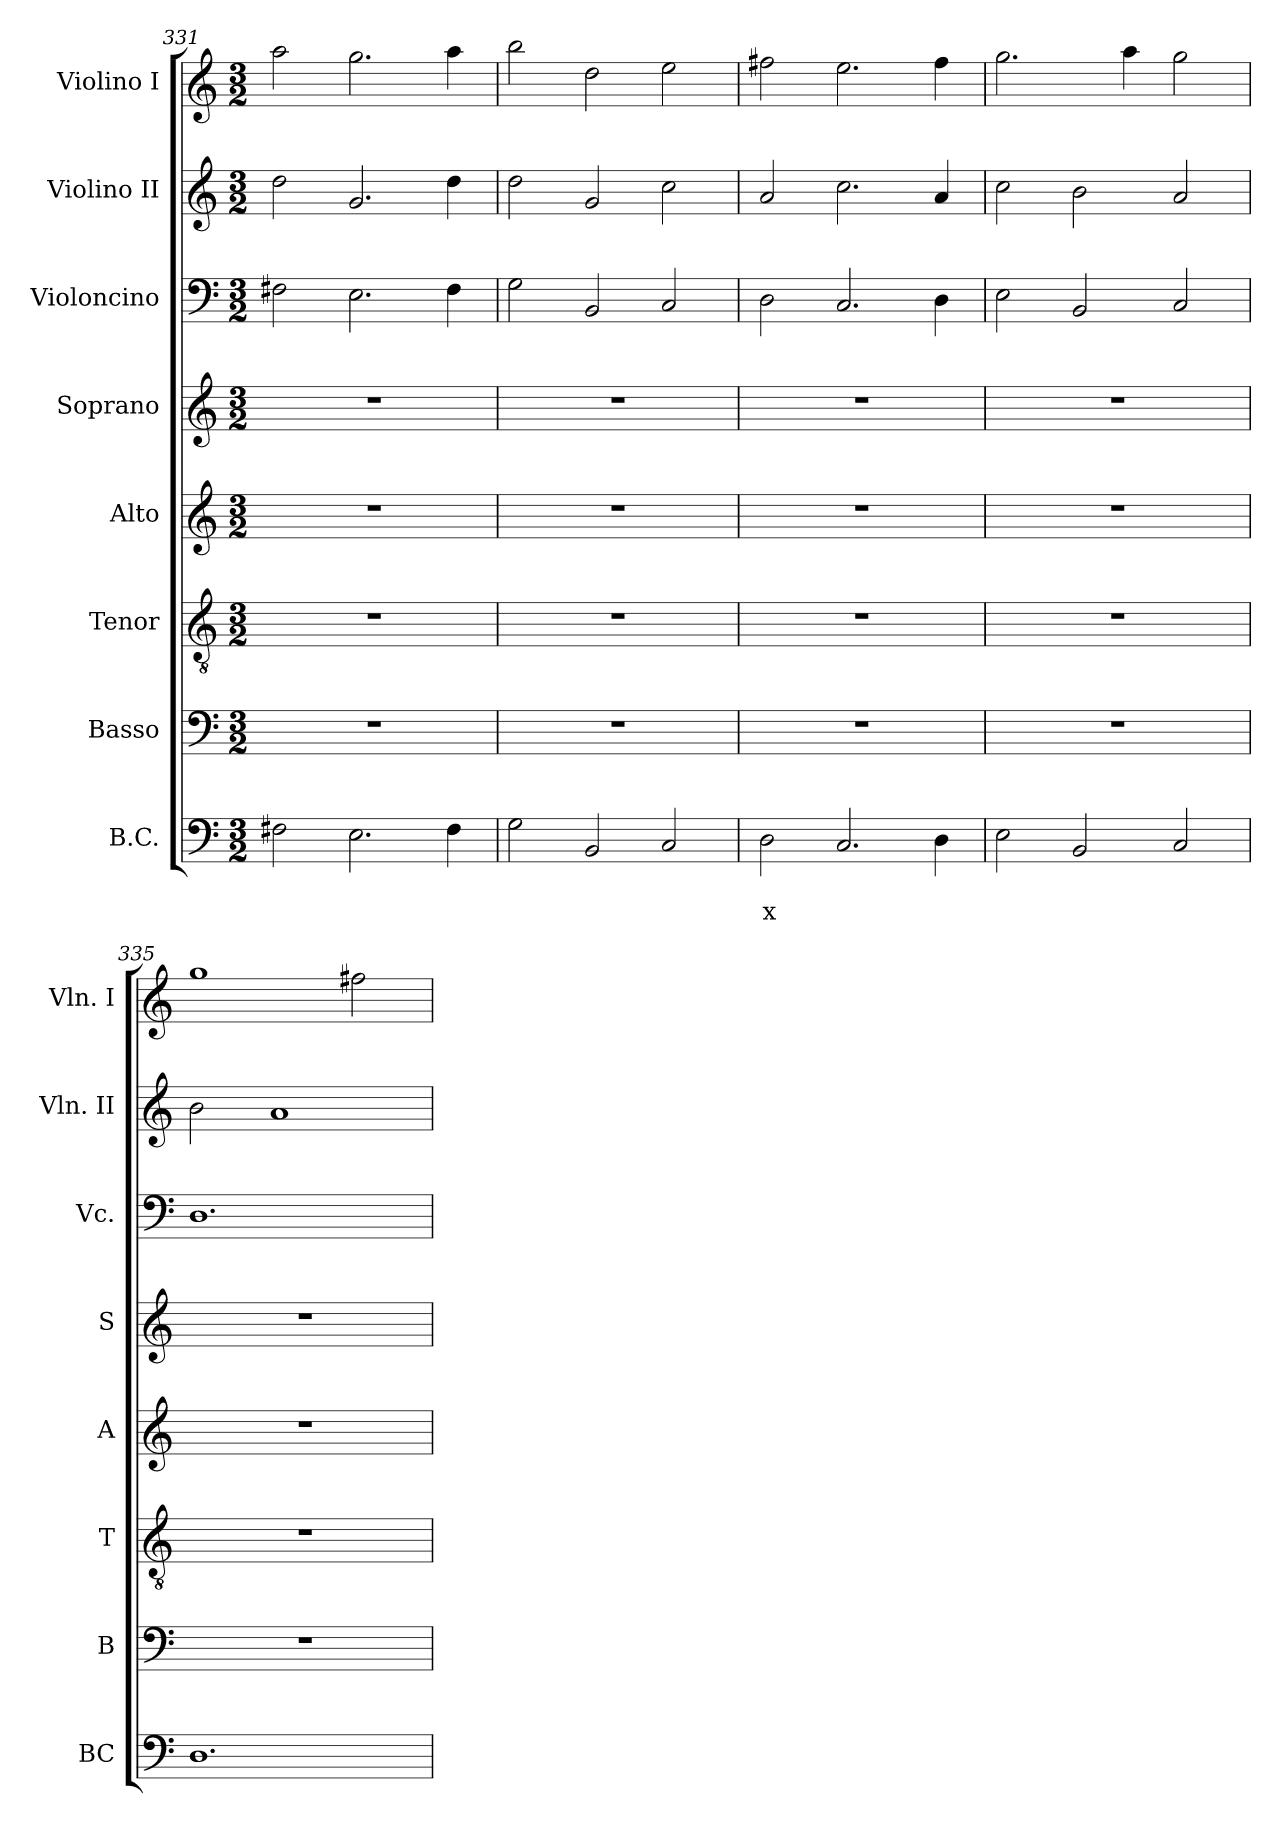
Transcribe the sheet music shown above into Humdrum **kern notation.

**kern	**text	**text	**kern	**kern	**kern	**kern	**kern	**kern	**kern
*part8	*part8	*part8	*part7	*part6	*part5	*part4	*part3	*part2	*part1
*staff8	*staff8	*staff8	*staff7	*staff6	*staff5	*staff4	*staff3	*staff2	*staff1
*I"B.C.	*	*	*I"Basso	*I"Tenor	*I"Alto	*I"Soprano	*I"Violoncino	*I"Violino II	*I"Violino I
*I'BC	*	*	*I'B	*I'T	*I'A	*I'S	*I'Vc.	*I'Vln. II	*I'Vln. I
!!LO:PB:g=z
*clefF4	*	*	*clefF4	*clefGv2	*clefG2	*clefG2	*clefF4	*clefG2	*clefG2
*k[]	*	*	*k[]	*k[]	*k[]	*k[]	*k[]	*k[]	*k[]
*C:	*	*	*C:	*C:	*C:	*C:	*C:	*C:	*C:
*M3/2	*	*	*M3/2	*M3/2	*M3/2	*M3/2	*M3/2	*M3/2	*M3/2
=331	=331	=331	=331	=331	=331	=331	=331	=331	=331
2F#X\	.	.	1.r	1.r	1.r	1.r	2F#X\	2dd\	2aa\
2.E\	.	.	.	.	.	.	2.E\	2.g/	2.gg\
4F#\	.	.	.	.	.	.	4F#\	4dd\	4aa\
=332	=332	=332	=332	=332	=332	=332	=332	=332	=332
2G\	.	.	1.r	1.r	1.r	1.r	2G\	2dd\	2bb\
2BB/	.	.	.	.	.	.	2BB/	2g/	2dd\
2C/	.	.	.	.	.	.	2C/	2cc\	2ee\
=333	=333	=333	=333	=333	=333	=333	=333	=333	=333
!	!	!LO:LY:b	!	!	!	!	!	!	!
2D\	.	x	1.r	1.r	1.r	1.r	2D\	2a/	2ff#X\
2.C/	.	.	.	.	.	.	2.C/	2.cc\	2.ee\
4D\	.	.	.	.	.	.	4D\	4a/	4ff#\
=334	=334	=334	=334	=334	=334	=334	=334	=334	=334
2E\	.	.	1.r	1.r	1.r	1.r	2E\	2cc\	2.gg\
2BB/	.	.	.	.	.	.	2BB/	2b\	.
.	.	.	.	.	.	.	.	.	4aa\
2C/	.	.	.	.	.	.	2C/	2a/	2gg\
=335	=335	=335	=335	=335	=335	=335	=335	=335	=335
1.D	.	.	1.r	1.r	1.r	1.r	1.D	2b\	1gg
.	.	.	.	.	.	.	.	1a	.
.	.	.	.	.	.	.	.	.	2ff#X\
=	=	=	=	=	=	=	=	=	=
*-	*-	*-	*-	*-	*-	*-	*-	*-	*-
